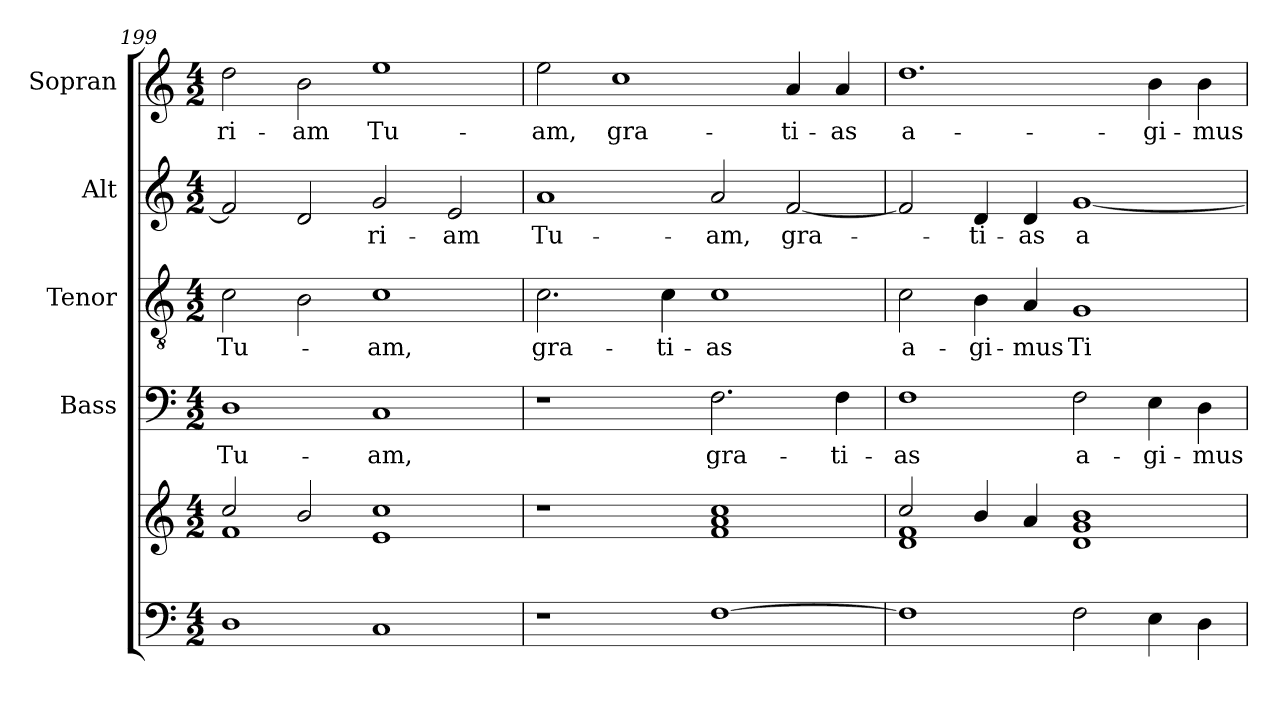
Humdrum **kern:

**kern	**kern	**kern	**text	**kern	**text	**kern	**text	**kern	**text
*part5	*part5	*part4	*part4	*part3	*part3	*part2	*part2	*part1	*part1
*staff6	*staff5	*staff4	*staff4	*staff3	*staff3	*staff2	*staff2	*staff1	*staff1
*	*	*I"Bass	*	*I"Tenor	*	*I"Alt	*	*I"Sopran	*
*	*	*I'B.	*	*I'T.	*	*I'A.	*	*I'S.	*
*clefF4	*clefG2	*clefF4	*	*clefGv2	*	*clefG2	*	*clefG2	*
*k[]	*k[]	*k[]	*	*k[]	*	*k[]	*	*k[]	*
*C:	*C:	*C:	*	*C:	*	*C:	*	*C:	*
*M4/2	*M4/2	*M4/2	*	*M4/2	*	*M4/2	*	*M4/2	*
=199	=199	=199	=199	=199	=199	=199	=199	=199	=199
*	*^	*	*	*	*	*	*	*	*
!	!	!	!	!LO:LY:b	!	!LO:LY:b	!	!	!	!LO:LY:b
1D	2cc/	1f	1D	Tu-	2c\	Tu-	2f/]	.	2dd\	-ri-
!	!	!	!	!	!	!	!	!	!	!LO:LY:b
.	2b/	.	.	.	2B\	.	2d/	.	2b\	-am
!	!	!	!	!LO:LY:b	!	!LO:LY:b	!	!LO:LY:b	!	!LO:LY:b
1C	1cc	1e	1C	-am,	1c	-am,	2g/	-ri-	1ee	Tu-
!	!	!	!	!	!	!	!	!LO:LY:b	!	!
.	.	.	.	.	.	.	2e/	-am	.	.
*	*v	*v	*	*	*	*	*	*	*	*
!!LO:PB:g=z
=200	=200	=200	=200	=200	=200	=200	=200	=200	=200
!	!	!	!	!	!LO:LY:b	!	!LO:LY:b	!	!LO:LY:b
1r	1r	1r	.	2.c\	gra-	1a	Tu-	2ee\	-am,
!	!	!	!	!	!	!	!	!	!LO:LY:b
.	.	.	.	.	.	.	.	1cc	gra-
!	!	!	!	!	!LO:LY:b	!	!	!	!
.	.	.	.	4c\	-ti-	.	.	.	.
!	!	!	!LO:LY:b	!	!LO:LY:b	!	!LO:LY:b	!	!
[1F	1f 1a 1cc	2.F\	gra-	1c	-as	2a/	-am,	.	.
!	!	!	!	!	!	!	!LO:LY:b	!	!LO:LY:b
.	.	.	.	.	.	[2f/	gra-	4a/	-ti-
!	!	!	!LO:LY:b	!	!	!	!	!	!LO:LY:b
.	.	4F\	-ti-	.	.	.	.	4a/	-as
=201	=201	=201	=201	=201	=201	=201	=201	=201	=201
*	*^	*	*	*	*	*	*	*	*
!	!	!	!	!LO:LY:b	!	!LO:LY:b	!	!	!	!LO:LY:b
1F]	2cc/	1d 1f	1F	-as	2c\	a-	2f/]	.	1.dd	a-
!	!	!	!	!	!	!LO:LY:b	!	!LO:LY:b	!	!
.	4b/	.	.	.	4B\	-gi-	4d/	-ti-	.	.
!	!	!	!	!	!	!LO:LY:b	!	!LO:LY:b	!	!
.	4a/	.	.	.	4A/	-mus	4d/	-as	.	.
!	!	!	!	!LO:LY:b	!	!LO:LY:b	!	!LO:LY:b	!	!
2F\	1b	1d 1g	2F\	a-	1G	Ti-	[1g	a-	.	.
!	!	!	!	!LO:LY:b	!	!	!	!	!	!LO:LY:b
4E\	.	.	4E\	-gi-	.	.	.	.	4b\	-gi-
!	!	!	!	!LO:LY:b	!	!	!	!	!	!LO:LY:b
4D\	.	.	4D\	-mus	.	.	.	.	4b\	-mus
*	*v	*v	*	*	*	*	*	*	*	*
=	=	=	=	=	=	=	=	=	=
*-	*-	*-	*-	*-	*-	*-	*-	*-	*-
